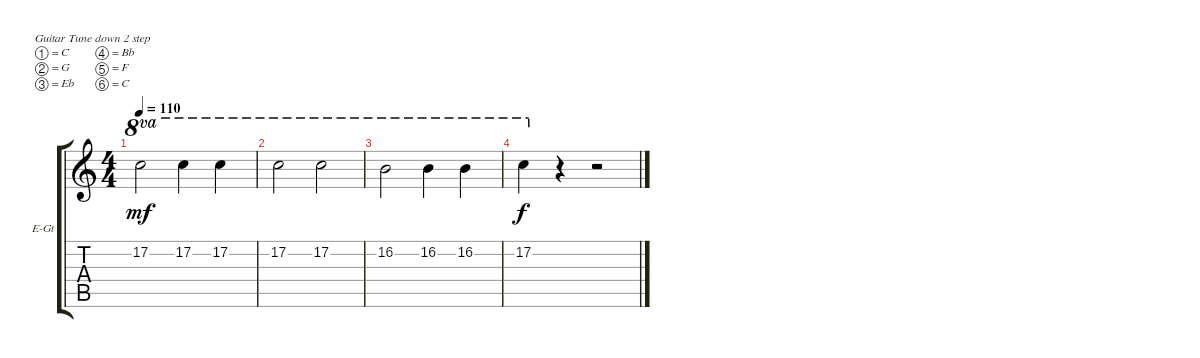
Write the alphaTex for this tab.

\defaultSystemsLayout 4
\bracketExtendMode groupsimilarinstruments
\firstSystemTrackNameOrientation horizontal
\otherSystemsTrackNameOrientation horizontal
\track ("Electric Guitar 8" "E-Gt") {instrument distortionguitar}
\staff {score tabs}
\tuning (C4 G3 Eb3 Bb2 F2 C2)
\ts (4 4)
\tempo 110
\clef g2
\ks c
17.2.2{ot 8va dy mf} 17.2.4{ot 8va} 17.2.4{ot 8va} |
17.2.2{ot 8va} 17.2.2{ot 8va} |
16.2.2{ot 8va} 16.2.4{ot 8va} 16.2.4{ot 8va} |
17.2.4{ot 8va dy f} r.4 r.2
